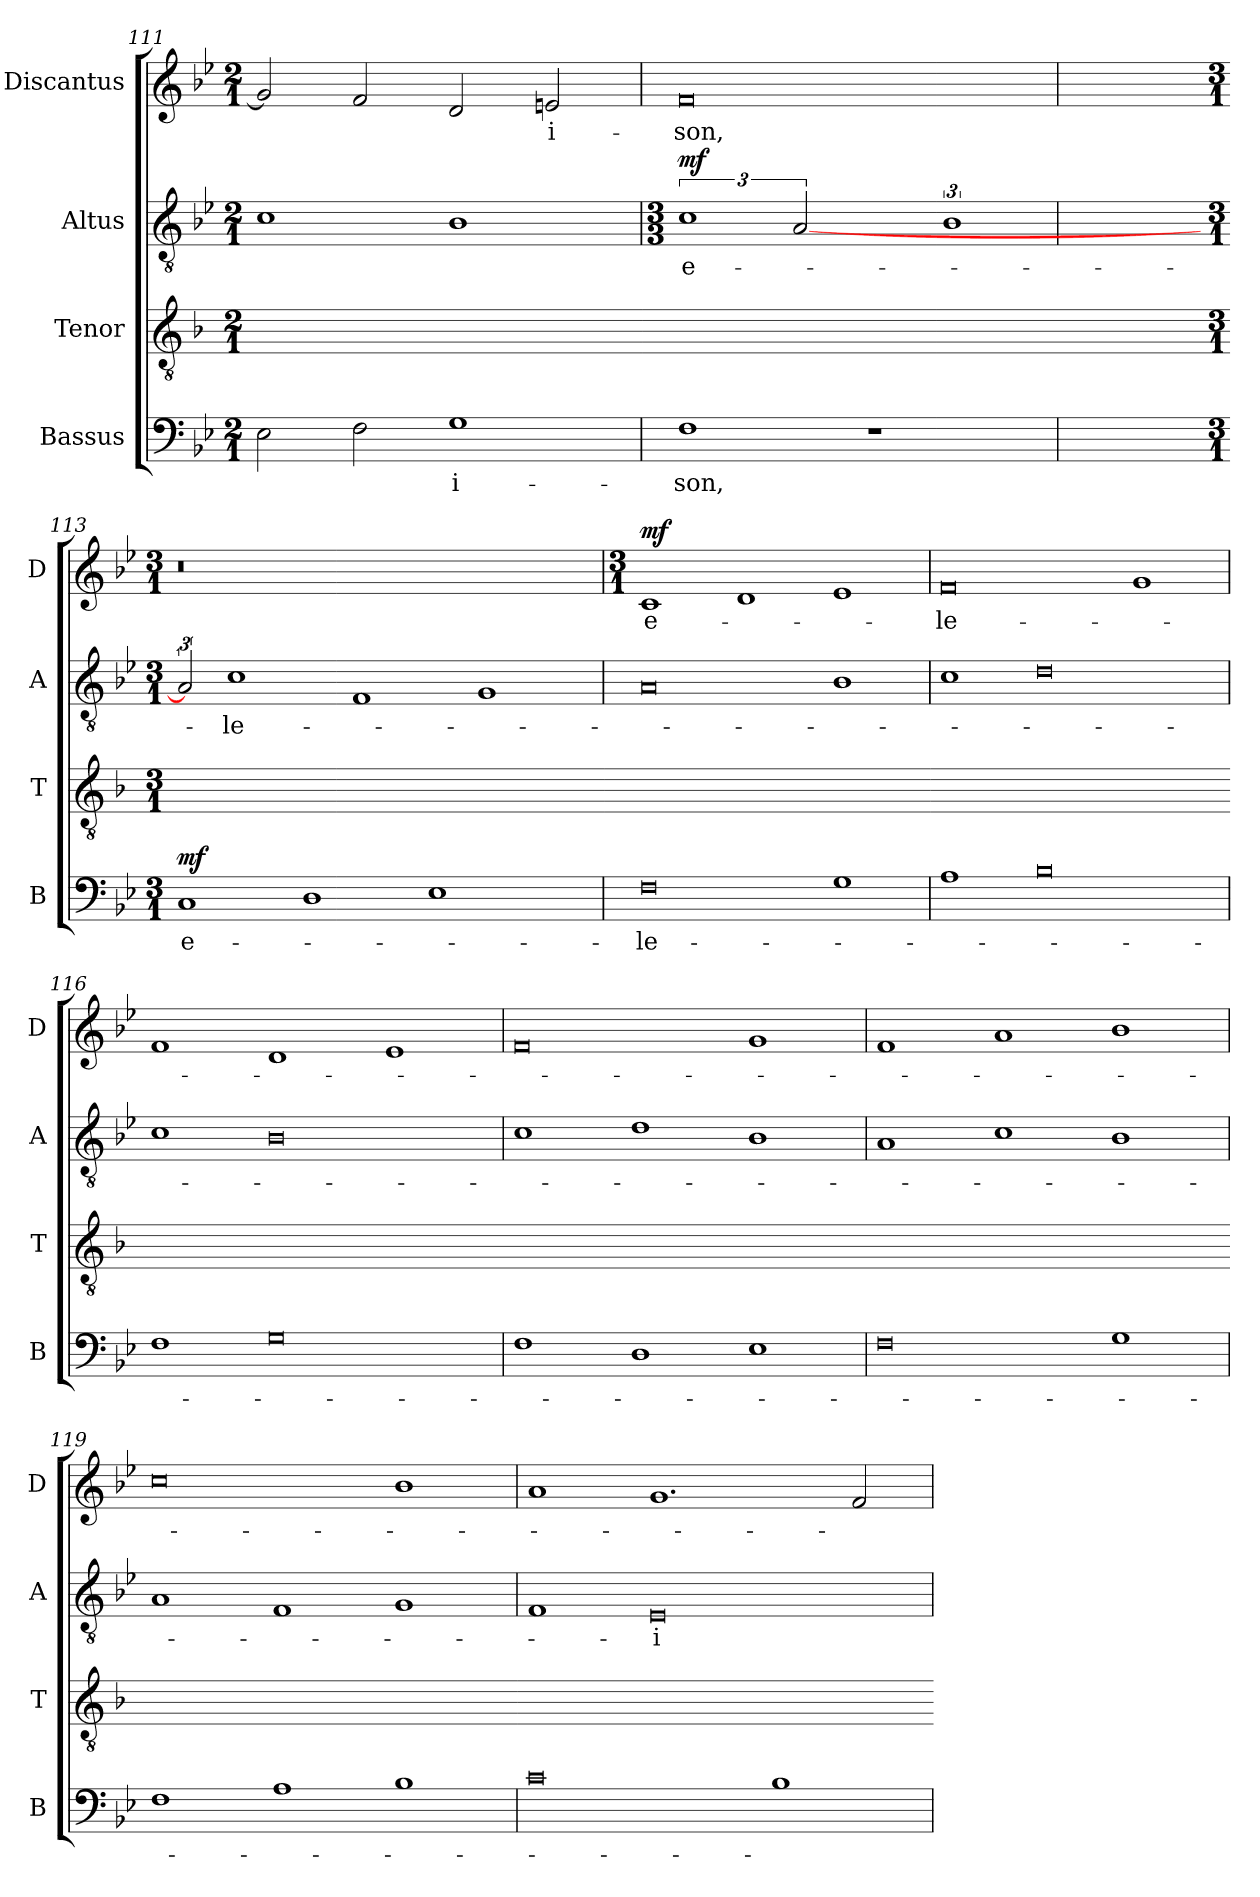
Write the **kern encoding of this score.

**kern	**text	**dynam	**kern	**kern	**text	**dynam	**kern	**text	**dynam
*part4	*part4	*part4	*part3	*part2	*part2	*part2	*part1	*part1	*part1
*staff4	*staff4	*staff4	*staff3	*staff2	*staff2	*staff2	*staff1	*staff1	*staff1
*I"Bassus	*	*	*I"Tenor	*I"Altus	*	*	*I"Discantus	*	*
*I'B	*	*	*I'T	*I'A	*	*	*I'D	*	*
*clefF4	*	*	*clefGv2	*clefGv2	*	*	*clefG2	*	*
*k[b-e-]	*	*	*k[b-]	*k[b-e-]	*	*	*k[b-e-]	*	*
*M2/1	*	*	*M2/1	*M2/1	*	*	*M2/1	*	*
=111	=111	=111	=111	=111	=111	=111	=111	=111	=111
2E-\	.	.	0ryy	1c	_	.	2g/]	.	.
2F\	.	.	.	.	.	.	2f/	.	.
1G	-i-	.	.	1B-	_	.	2d/	.	.
.	.	.	.	.	.	.	2en/	-i-	.
=112	=112	=112	=112-	=112	=112	=112	=112	=112	=112
*	*	*	*	*M3/3	*	*	*	*	*
!	!	!	!	!	!	!LO:DY:a	!	!	!
1F	-son,	.	0ryy	3%2c	e-	mf	0f	-son,	.
.	.	.	.	[3A	.	.	.	.	.
1r	.	.	.	3ryy	.	.	.	.	.
.	.	.	.	3%2B-	.	.	.	.	.
=113	=113	=113	=113-	=113	=113	=113	=113	=113	=113
*M3/1	*	*	*M3/1	*M3/1	*	*	*M3/1	*	*
*	*	*	*	*	*	*	*MM480	*	*
!	!	!LO:DY:a	!	!	!	!	!LO:N:vis=0	!	!
1C	e-	mf	0.ryy	3A]	.	.	0.r	.	.
.	.	.	.	1c	-le-	.	.	.	.
1D	.	.	.	.	.	.	.	.	.
.	.	.	.	1F	.	.	.	.	.
1E-	.	.	.	.	.	.	.	.	.
.	.	.	.	1G	.	.	.	.	.
3ryy	.	.	3ryy	.	.	.	3ryy	.	.
=114	=114	=114	=114-	=114	=114	=114	=114	=114	=114
*	*	*	*	*	*	*	*M3/1	*	*
!	!	!	!	!	!	!	!	!	!LO:DY:a
0F	-le-	.	0.ryy	0A	.	.	1c	e-	mf
.	.	.	.	.	.	.	1d	.	.
1G	.	.	.	1B-	.	.	1e-	.	.
=115	=115	=115	=115-	=115	=115	=115	=115	=115	=115
1A	.	.	0.ryy	1c	.	.	0f	-le-	.
0B-	.	.	.	0d	.	.	.	.	.
.	.	.	.	.	.	.	1g	.	.
=116	=116	=116	=116-	=116	=116	=116	=116	=116	=116
1F	.	.	0.ryy	1c	.	.	1f	.	.
0G	.	.	.	0B-	.	.	1d	.	.
.	.	.	.	.	.	.	1e-	.	.
=117	=117	=117	=117-	=117	=117	=117	=117	=117	=117
1F	.	.	0.ryy	1c	.	.	0f	.	.
1D	.	.	.	1d	.	.	.	.	.
1E-	.	.	.	1B-	.	.	1g	.	.
=118	=118	=118	=118-	=118	=118	=118	=118	=118	=118
0F	.	.	0.ryy	1A	.	.	1f	.	.
.	.	.	.	1c	.	.	1a	.	.
1G	.	.	.	1B-	.	.	1b-	.	.
=119	=119	=119	=119-	=119	=119	=119	=119	=119	=119
1F	.	.	0.ryy	1A	.	.	0cc	.	.
1A	.	.	.	1F	.	.	.	.	.
1B-	.	.	.	1G	.	.	1b-	.	.
=120	=120	=120	=120-	=120	=120	=120	=120	=120	=120
0c	.	.	0.ryy	1F	.	.	1a	.	.
.	.	.	.	0E-	-i-	.	1.g	.	.
1B-	.	.	.	.	.	.	.	.	.
.	.	.	.	.	.	.	2f/	.	.
=	=	=	=-	=	=	=	=	=	=
*-	*-	*-	*-	*-	*-	*-	*-	*-	*-
